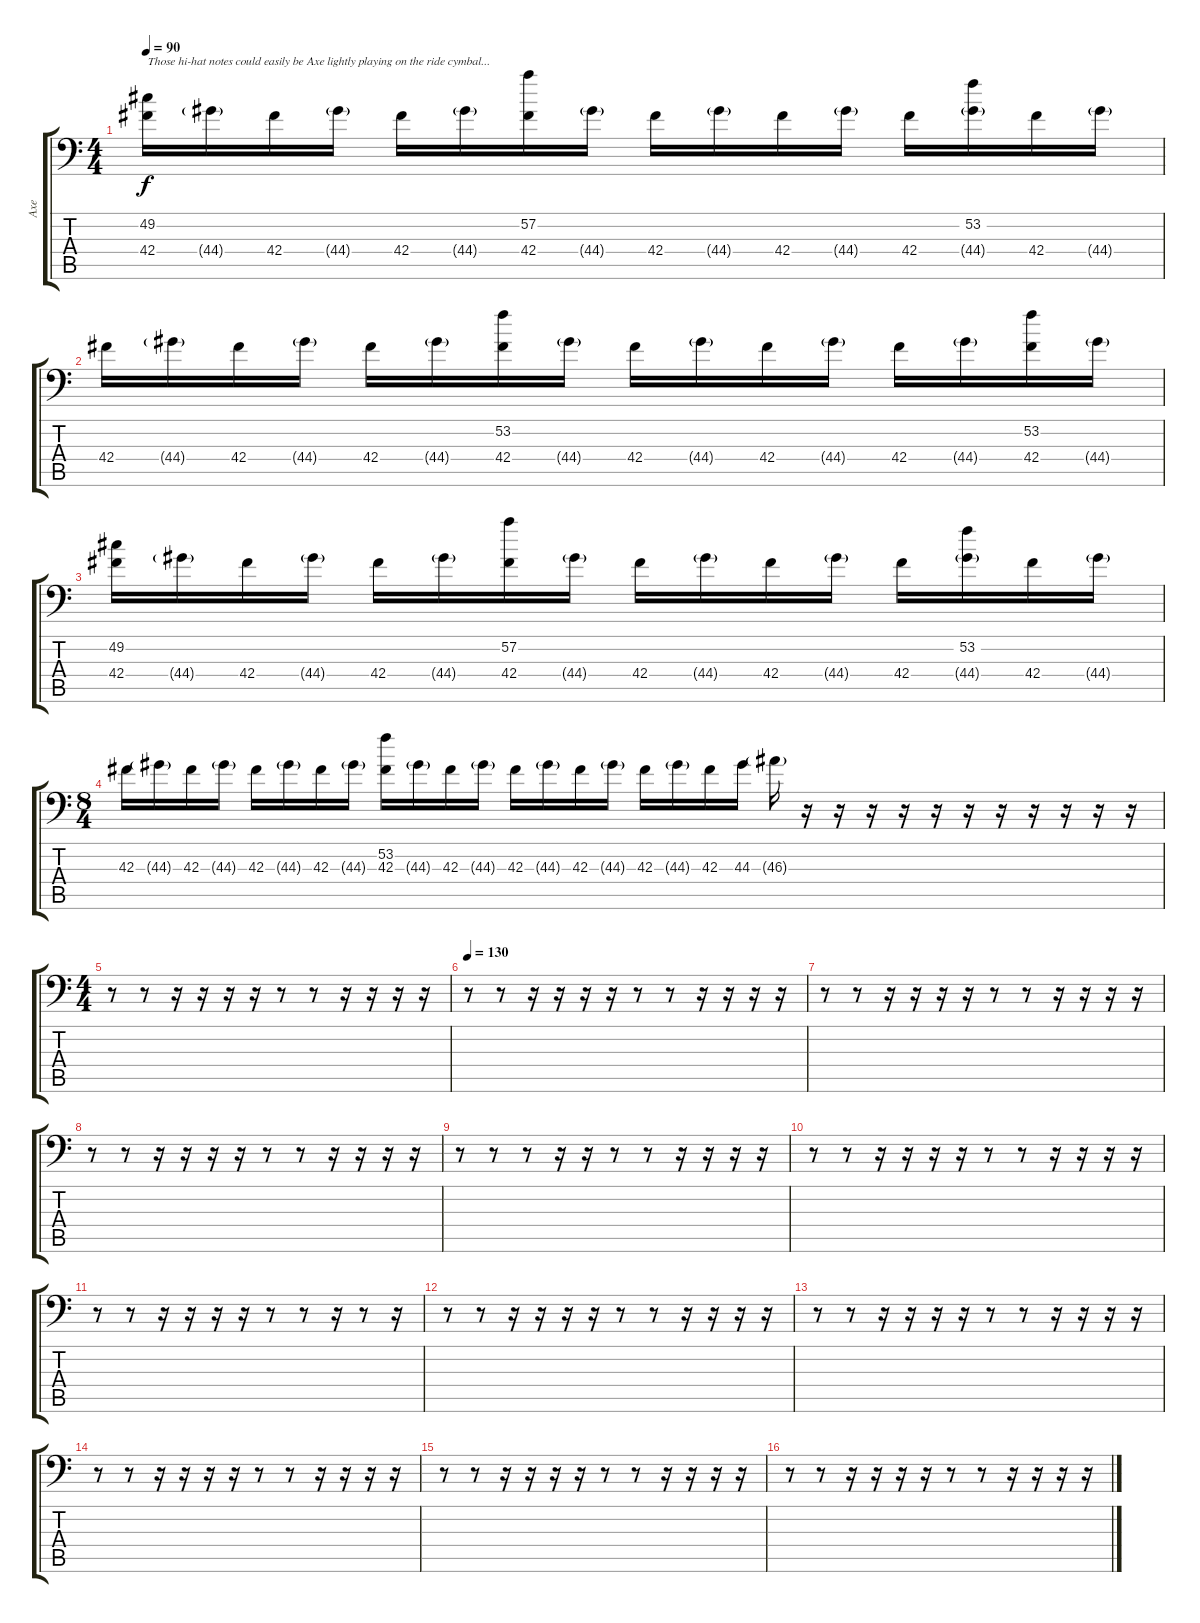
\track ("Axe" "Axe") {instrument acousticgrandpiano}
\staff {score tabs}
\tuning (C-1 C-1 C-1 C-1 C-1 C-1) {hide}
\ts (4 4)
\tempo 90
\clef f4
\ks c
(49.2 42.4).16{txt "Those hi-hat notes could easily be Axe lightly playing on the ride cymbal..." dy f} 44.4{g}.16 42.4.16 44.4{g}.16 42.4.16 44.4{g}.16 (57.2 42.4).16 44.4{g}.16 42.4.16 44.4{g}.16 42.4.16 44.4{g}.16 42.4.16 (53.2 44.4{g}).16 42.4.16 44.4{g}.16 |
42.4.16 44.4{g}.16 42.4.16 44.4{g}.16 42.4.16 44.4{g}.16 (53.2 42.4).16 44.4{g}.16 42.4.16 44.4{g}.16 42.4.16 44.4{g}.16 42.4.16 44.4{g}.16 (53.2 42.4).16 44.4{g}.16 |
(49.2 42.4).16 44.4{g}.16 42.4.16 44.4{g}.16 42.4.16 44.4{g}.16 (57.2 42.4).16 44.4{g}.16 42.4.16 44.4{g}.16 42.4.16 44.4{g}.16 42.4.16 (53.2 44.4{g}).16 42.4.16 44.4{g}.16 |
\ts (8 4)
42.3.16 44.3{g}.16 42.3.16 44.3{g}.16 42.3.16 44.3{g}.16 42.3.16 44.3{g}.16 (53.2 42.3).16 44.3{g}.16 42.3.16 44.3{g}.16 42.3.16 44.3{g}.16 42.3.16 44.3{g}.16 42.3.16 44.3{g}.16 42.3.16 44.3.16 46.3{g}.16 r.16 r.16 r.16 r.16 r.16 r.16 r.16 r.16 r.16 r.16 r.16 |
\ts (4 4)
r.8 r.8 r.16 r.16 r.16 r.16 r.8 r.8 r.16 r.16 r.16 r.16 |
\tempo 130
r.8 r.8 r.16 r.16 r.16 r.16 r.8 r.8 r.16 r.16 r.16 r.16 |
r.8 r.8 r.16 r.16 r.16 r.16 r.8 r.8 r.16 r.16 r.16 r.16 |
r.8 r.8 r.16 r.16 r.16 r.16 r.8 r.8 r.16 r.16 r.16 r.16 |
r.8 r.8 r.8 r.16 r.16 r.8 r.8 r.16 r.16 r.16 r.16 |
r.8 r.8 r.16 r.16 r.16 r.16 r.8 r.8 r.16 r.16 r.16 r.16 |
r.8 r.8 r.16 r.16 r.16 r.16 r.8 r.8 r.16 r.8 r.16 |
r.8 r.8 r.16 r.16 r.16 r.16 r.8 r.8 r.16 r.16 r.16 r.16 |
r.8 r.8 r.16 r.16 r.16 r.16 r.8 r.8 r.16 r.16 r.16 r.16 |
r.8 r.8 r.16 r.16 r.16 r.16 r.8 r.8 r.16 r.16 r.16 r.16 |
r.8 r.8 r.16 r.16 r.16 r.16 r.8 r.8 r.16 r.16 r.16 r.16 |
r.8 r.8 r.16 r.16 r.16 r.16 r.8 r.8 r.16 r.16 r.16 r.16
